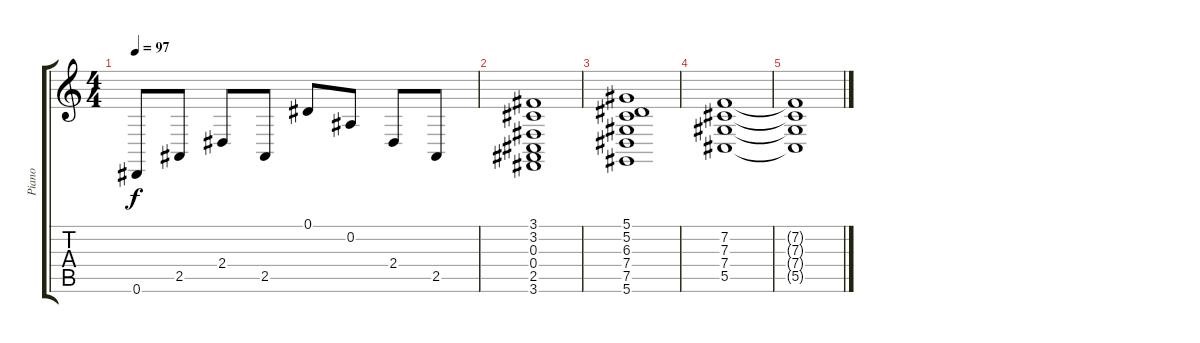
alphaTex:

\track ("Piano" "Piano") {instrument acousticgrandpiano}
\staff {score tabs}
\tuning (Eb4 Bb3 Gb3 Db3 Ab2 Eb2) {hide}
\ts (4 4)
\tempo 97
\clef g2
\ks c
0.6.8{dy f} 2.5.8 2.4.8 2.5.8 0.1.8 0.2.8 2.4.8 2.5.8 |
(3.1 3.2 0.3 0.4 2.5 3.6).1 |
(5.1 5.2 6.3 7.4 7.5 5.6).1 |
(7.2 7.3 7.4 5.5).1 |
(7.2{t} 7.3{t} 7.4{t} 5.5{t}).1
